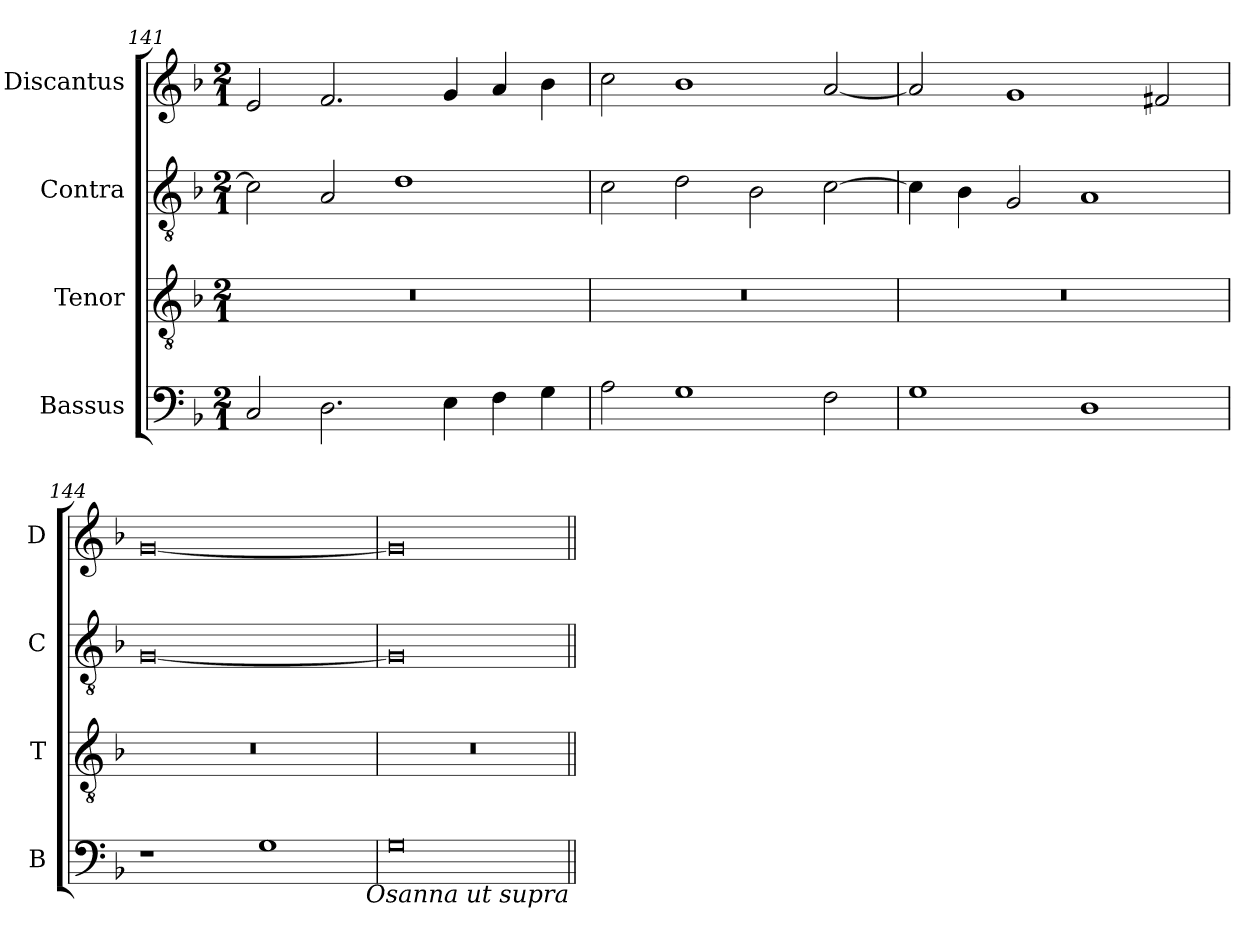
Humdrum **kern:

**kern	**kern	**kern	**kern
*part4	*part3	*part2	*part1
*staff4	*staff3	*staff2	*staff1
*I"Bassus	*I"Tenor	*I"Contra	*I"Discantus
*I'B	*I'T	*I'C	*I'D
*clefF4	*clefGv2	*clefGv2	*clefG2
*k[b-]	*k[b-]	*k[b-]	*k[b-]
*M2/1	*M2/1	*M2/1	*M2/1
=141	=141	=141	=141
2C/	0r	2c\]	2e/
2.D\	.	2A/	2.f/
.	.	1d	.
4E\	.	.	4g/
4F\	.	.	4a/
4G\	.	.	4b-\
=142	=142	=142	=142
2A\	0r	2c\	2cc\
1G	.	2d\	1b-
.	.	2B-\	.
2F\	.	[2c\	[2a/
=143	=143	=143	=143
1G	0r	4c\]	2a/]
.	.	4B-\	.
.	.	2G/	1g
1D	.	1A	.
.	.	.	2f#X/
=144	=144	=144	=144
1r	0r	[0G	[0g
1G	.	.	.
=145	=145	=145	=145
0G	0r	0G]	0g]
!LO:TX:b:i:rj:t=Osanna ut supra	!	!	!
=||	=||	=||	=||
*-	*-	*-	*-
